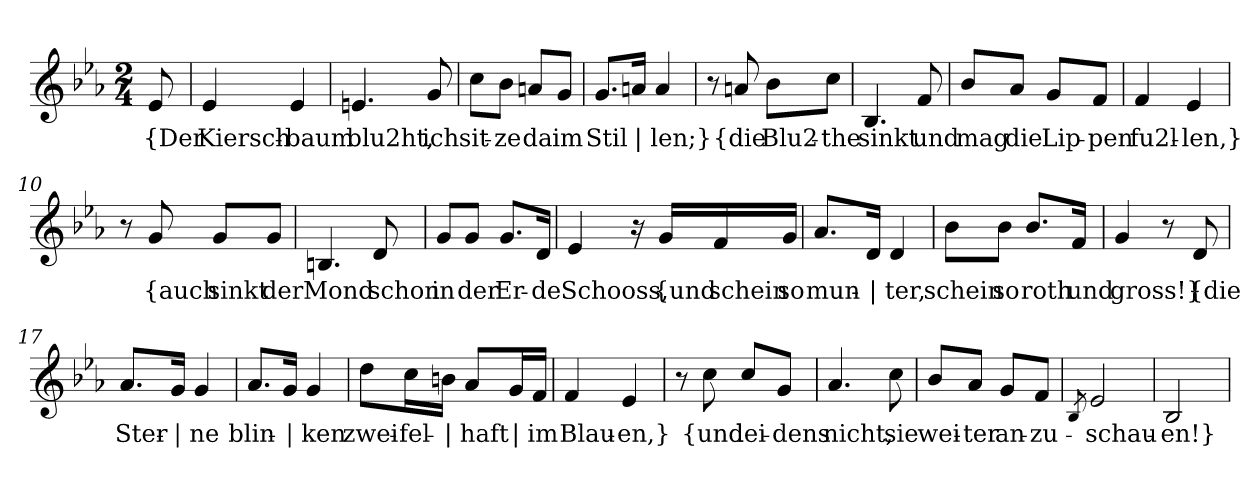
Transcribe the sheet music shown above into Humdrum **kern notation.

**kern	**text
*part1	*part1
*staff1	*staff1
*clefG2	*
*k[b-e-a-]	*
*M2/4	*
=1	=1
!	!LO:LY:b
8e-/	{Der
=2	=2
!	!LO:LY:b
4e-/	Kiersch-
!	!LO:LY:b
4e-/	-baum
=3	=3
!	!LO:LY:b
4.en/	blu2ht,
!	!LO:LY:b
8g/	ich
=4	=4
!	!LO:LY:b
8cc\L	sit-
!	!LO:LY:b
8b-\J	-ze
!	!LO:LY:b
8an/L	da
!	!LO:LY:b
8g/J	im
=5	=5
!	!LO:LY:b
8.g/L	Stil
!	!LO:LY:b
16an/Jk	|
!	!LO:LY:b
4a/	-len;}
=6	=6
8r	.
!	!LO:LY:b
8an/	{die
!	!LO:LY:b
8b-\L	Blu2-
!	!LO:LY:b
8cc\J	-the
=7	=7
!	!LO:LY:b
4.B-/	sinkt
!	!LO:LY:b
8f/	und
!!LO:LB:g=z
=8	=8
!	!LO:LY:b
8b-/L	mag
!	!LO:LY:b
8a-/J	die
!	!LO:LY:b
8g/L	Lip-
!	!LO:LY:b
8f/J	-pen
=9	=9
!	!LO:LY:b
4f/	fu2l-
!	!LO:LY:b
4e-/	-len,}
=10	=10
8r	.
!	!LO:LY:b
8g/	{auch
!	!LO:LY:b
8g/L	sinkt
!	!LO:LY:b
8g/J	der
=11	=11
!	!LO:LY:b
4.Bn/	Mond
!	!LO:LY:b
8d/	schon
=12	=12
!	!LO:LY:b
8g/L	in
!	!LO:LY:b
8g/J	der
!	!LO:LY:b
8.g/L	Er-
!	!LO:LY:b
16d/Jk	-de
=13	=13
!	!LO:LY:b
4e-/	Schooss,
16r	.
!	!LO:LY:b
16g/LL	{und
!	!LO:LY:b
16f/	schein
!	!LO:LY:b
16g/JJ	so
!!LO:LB:g=z
=14	=14
!	!LO:LY:b
8.a-/L	mun-
!	!LO:LY:b
16d/Jk	|
!	!LO:LY:b
4d/	-ter,
=15	=15
!	!LO:LY:b
8b-\L	schein
!	!LO:LY:b
8b-\J	so
!	!LO:LY:b
8.b-/L	roth
!	!LO:LY:b
16f/Jk	und
=16	=16
!	!LO:LY:b
4g/	gross!}
8r	.
!	!LO:LY:b
8d/	{die
=17	=17
!	!LO:LY:b
8.a-/L	Ster-
!	!LO:LY:b
16g/Jk	|
!	!LO:LY:b
4g/	-ne
=18	=18
!	!LO:LY:b
8.a-/L	blin-
!	!LO:LY:b
16g/Jk	|
!	!LO:LY:b
4g/	-ken
=19	=19
!	!LO:LY:b
8dd\L	zwei-
!	!LO:LY:b
16cc\L	-fel-
!	!LO:LY:b
16bn\JJ	|
!	!LO:LY:b
8a-/L	-haft
!	!LO:LY:b
16g/L	|
!	!LO:LY:b
16f/JJ	im
=20	=20
!	!LO:LY:b
4f/	Blau-
!	!LO:LY:b
4e-/	-en,}
!!LO:LB:g=z
=21	=21
8r	.
!	!LO:LY:b
8cc\	{und
!	!LO:LY:b
8cc/L	lei-
!	!LO:LY:b
8g/J	-dens
=22	=22
!	!LO:LY:b
4.a-/	nicht,
!	!LO:LY:b
8cc\	sie
=23	=23
!	!LO:LY:b
8b-/L	wei-
!	!LO:LY:b
8a-/J	-ter
!	!LO:LY:b
8g/L	an-
!	!LO:LY:b
8f/J	-zu-
=24	=24
8qB-/	.
!	!LO:LY:b
2e-/	-schau-
=25	=25
!	!LO:LY:b
2B-/	-en!}
=	=
*-	*-
